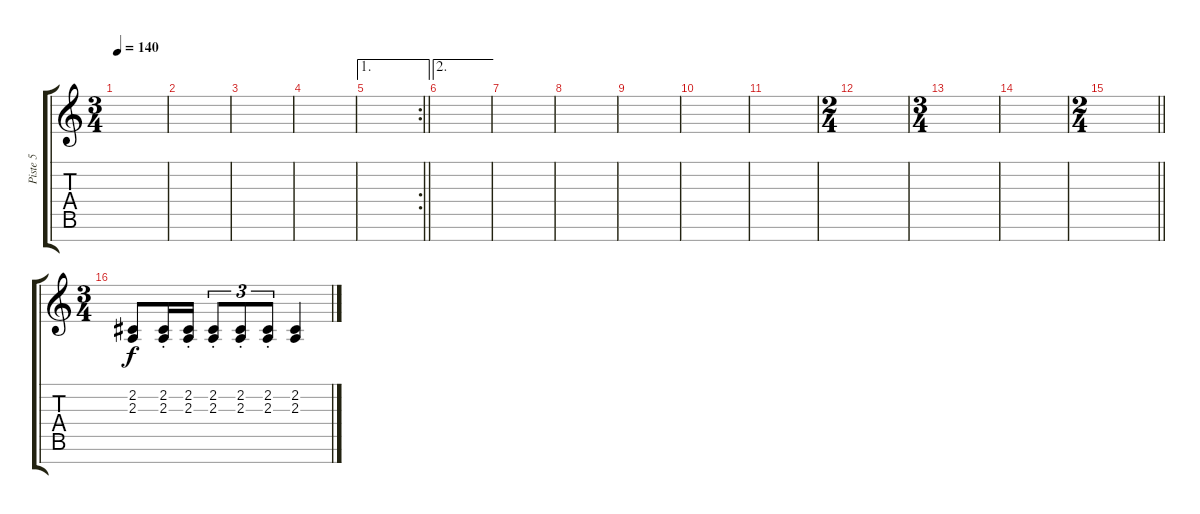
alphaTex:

\track ("Piste 5" "Piste 5") {instrument frenchhorn}
\staff {score tabs}
\tuning (E4 B3 G3 D3 A2 E2 B1) {hide}
\ts (3 4)
\tempo 140
\clef g2
\ks c
|
|
|
|
\ae 1
\rc 2
\barLineRight lightlight
|
\ae 2
\section ("" "")
|
|
|
|
|
|
\ts (2 4)
|
\ts (3 4)
|
|
\ts (2 4)
\barLineRight lightlight
|
\ts (3 4)
(2.2 2.3).8 (2.2{st} 2.3{st}).16 (2.2{st} 2.3{st}).16 (2.2{st} 2.3{st}).8{tu (3 2)} (2.2{st} 2.3{st}).8{tu (3 2)} (2.2{st} 2.3{st}).8{tu (3 2)} (2.2 2.3).4
